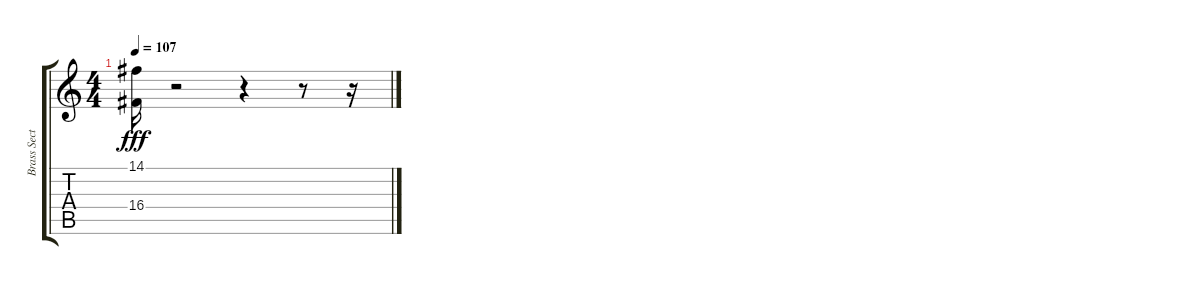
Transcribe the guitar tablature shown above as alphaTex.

\track ("Brass Section" "Brass Sect") {instrument brasssection}
\staff {score tabs}
\tuning (E4 B3 G3 D3 A2 E2) {hide}
\ts (4 4)
\tempo 107
\clef g2
\ks c
(14.1 16.4).16{dy fff} r.2 r.4 r.8 r.16
